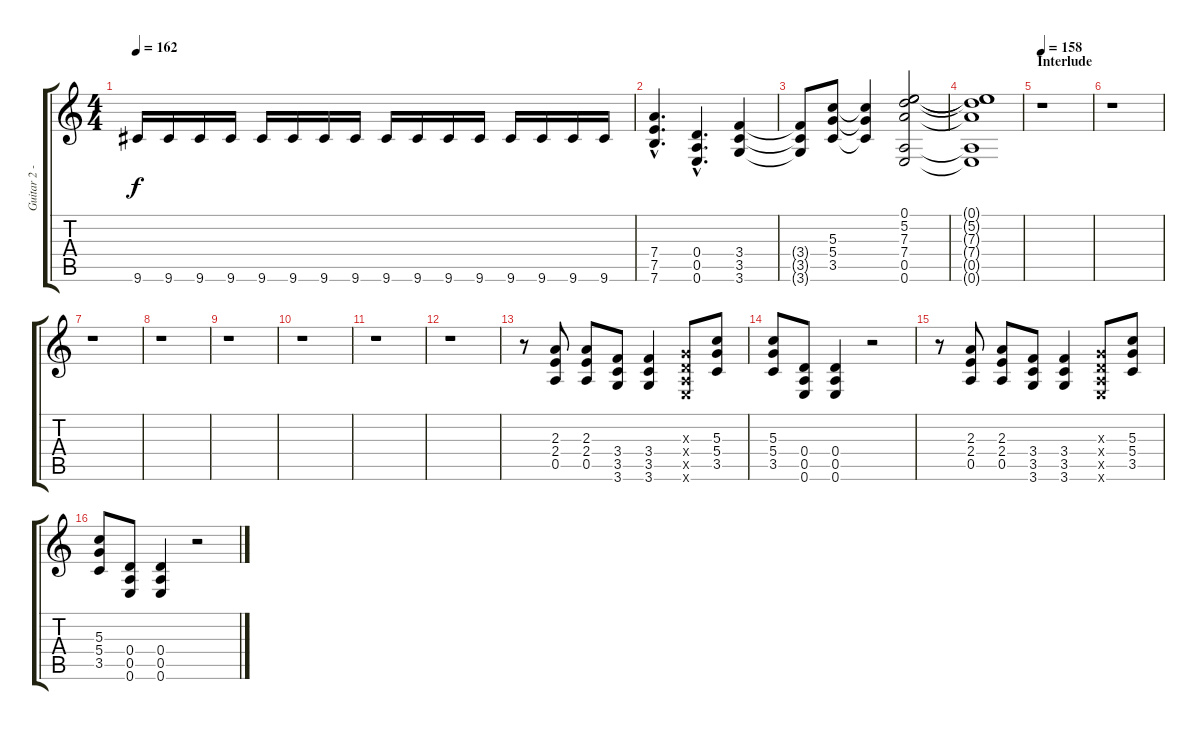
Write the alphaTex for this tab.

\track ("Guitar 2 - Lee Gaze" "Guitar 2 -") {instrument overdrivenguitar}
\staff {score tabs}
\tuning (E4 B3 G3 D3 A2 E2) {hide}
\ts (4 4)
\tempo 162
\clef g2
\ks c
9.6.16{dy f} 9.6.16 9.6.16 9.6.16 9.6.16 9.6.16 9.6.16 9.6.16 9.6.16 9.6.16 9.6.16 9.6.16 9.6.16 9.6.16 9.6.16 9.6.16 |
(7.4{hac} 7.5{hac} 7.6{hac}).4{d} (0.4{hac} 0.5{hac} 0.6{hac}).4{d} (3.4 3.5 3.6).4 |
(3.4{t} 3.5{t} 3.6{t}).8 (5.3 5.4 3.5).8 (5.3{t} 5.4{t} 3.5{t}).4 (0.1 5.2 7.3 7.4 0.5 0.6).2 |
(0.1{t} 5.2{t} 7.3{t} 7.4{t} 0.5{t} 0.6{t}).1 |
\section ("" "Interlude")
\tempo 158
r.1 |
r.1 |
r.1 |
r.1 |
r.1 |
r.1 |
r.1 |
r.1 |
r.8 (2.3 2.4 0.5).8 (2.3 2.4 0.5).8 (3.4 3.5 3.6).8 (3.4 3.5 3.6).4 (0.3{x} 0.4{x} 0.5{x} 0.6{x}).8 (5.3 5.4 3.5).8 |
(5.3 5.4 3.5).8 (0.4 0.5 0.6).8 (0.4 0.5 0.6).4 r.2 |
r.8 (2.3 2.4 0.5).8 (2.3 2.4 0.5).8 (3.4 3.5 3.6).8 (3.4 3.5 3.6).4 (0.3{x} 0.4{x} 0.5{x} 0.6{x}).8 (5.3 5.4 3.5).8 |
(5.3 5.4 3.5).8 (0.4 0.5 0.6).8 (0.4 0.5 0.6).4 r.2
